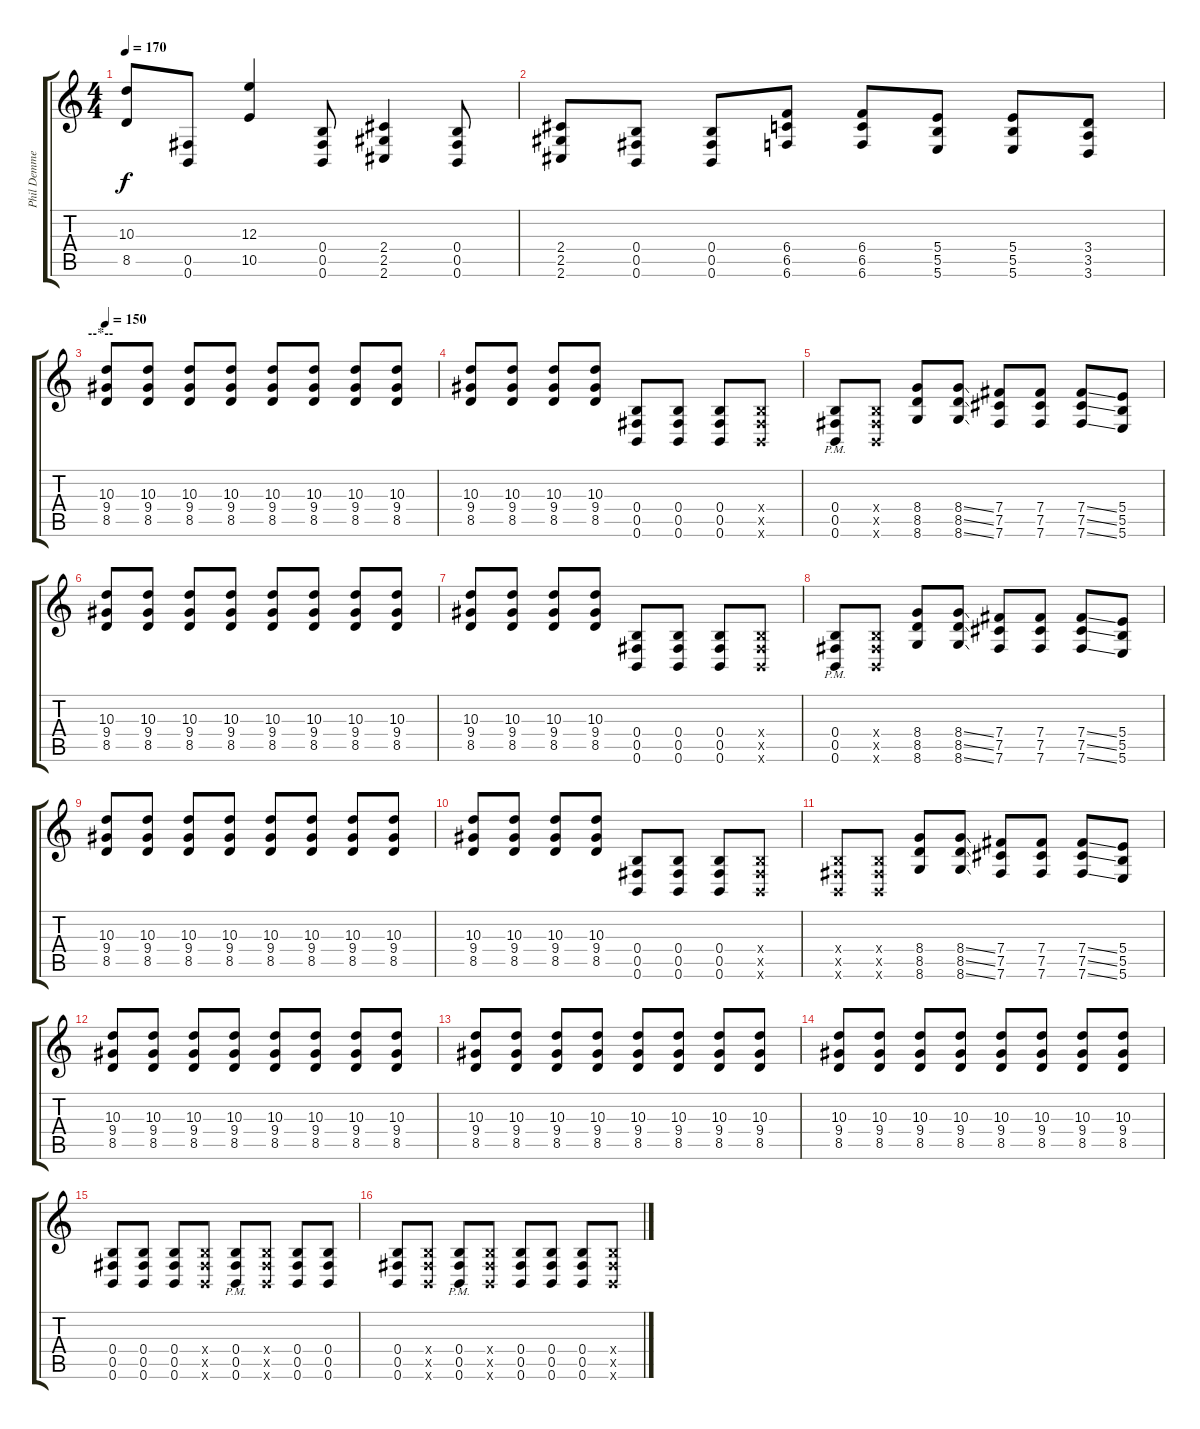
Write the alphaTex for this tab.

\track ("Phil Demmel" "Phil Demme") {instrument distortionguitar}
\staff {score tabs}
\tuning (Db4 Ab3 E3 B2 Gb2 B1) {hide}
\ts (4 4)
\tempo 170
\clef g2
\ks c
(10.3{t} 8.5{t}).8{dy f} (0.5 0.6).8 (12.3 10.5).4 (0.4 0.5 0.6).8 (2.4 2.5 2.6).4 (0.4 0.5 0.6).8 |
(2.4 2.5 2.6).8 (0.4 0.5 0.6).8 (0.4 0.5 0.6).8 (6.4 6.5 6.6).8 (6.4 6.5 6.6).8 (5.4 5.5 5.6).8 (5.4 5.5 5.6).8 (3.4 3.5 3.6).8 |
\section ("" "--*--")
\tempo 150
(10.3 9.4 8.5).8 (10.3 9.4 8.5).8 (10.3 9.4 8.5).8 (10.3 9.4 8.5).8 (10.3 9.4 8.5).8 (10.3 9.4 8.5).8 (10.3 9.4 8.5).8 (10.3 9.4 8.5).8 |
(10.3 9.4 8.5).8 (10.3 9.4 8.5).8 (10.3 9.4 8.5).8 (10.3 9.4 8.5).8 (0.4 0.5 0.6).8 (0.4 0.5 0.6).8 (0.4 0.5 0.6).8 (0.4{x} 0.5{x} 0.6{x}).8 |
(0.4{pm} 0.5{pm} 0.6{pm}).8 (0.4{x} 0.5{x} 0.6{x}).8 (8.4 8.5 8.6).8 (8.4{ss} 8.5{ss} 8.6{ss}).8 (7.4 7.5 7.6).8 (7.4 7.5 7.6).8 (7.4{ss} 7.5{ss} 7.6{ss}).8 (5.4 5.5 5.6).8 |
(10.3 9.4 8.5).8 (10.3 9.4 8.5).8 (10.3 9.4 8.5).8 (10.3 9.4 8.5).8 (10.3 9.4 8.5).8 (10.3 9.4 8.5).8 (10.3 9.4 8.5).8 (10.3 9.4 8.5).8 |
(10.3 9.4 8.5).8 (10.3 9.4 8.5).8 (10.3 9.4 8.5).8 (10.3 9.4 8.5).8 (0.4 0.5 0.6).8 (0.4 0.5 0.6).8 (0.4 0.5 0.6).8 (0.4{x} 0.5{x} 0.6{x}).8 |
(0.4{pm} 0.5{pm} 0.6{pm}).8 (0.4{x} 0.5{x} 0.6{x}).8 (8.4 8.5 8.6).8 (8.4{ss} 8.5{ss} 8.6{ss}).8 (7.4 7.5 7.6).8 (7.4 7.5 7.6).8 (7.4{ss} 7.5{ss} 7.6{ss}).8 (5.4 5.5 5.6).8 |
(10.3 9.4 8.5).8 (10.3 9.4 8.5).8 (10.3 9.4 8.5).8 (10.3 9.4 8.5).8 (10.3 9.4 8.5).8 (10.3 9.4 8.5).8 (10.3 9.4 8.5).8 (10.3 9.4 8.5).8 |
(10.3 9.4 8.5).8 (10.3 9.4 8.5).8 (10.3 9.4 8.5).8 (10.3 9.4 8.5).8 (0.4 0.5 0.6).8 (0.4 0.5 0.6).8 (0.4 0.5 0.6).8 (0.4{x} 0.5{x} 0.6{x}).8 |
(0.4{x} 0.5{x} 0.6{x}).8 (0.4{x} 0.5{x} 0.6{x}).8 (8.4 8.5 8.6).8 (8.4{ss} 8.5{ss} 8.6{ss}).8 (7.4 7.5 7.6).8 (7.4 7.5 7.6).8 (7.4{ss} 7.5{ss} 7.6{ss}).8 (5.4 5.5 5.6).8 |
(10.3 9.4 8.5).8 (10.3 9.4 8.5).8 (10.3 9.4 8.5).8 (10.3 9.4 8.5).8 (10.3 9.4 8.5).8 (10.3 9.4 8.5).8 (10.3 9.4 8.5).8 (10.3 9.4 8.5).8 |
(10.3 9.4 8.5).8 (10.3 9.4 8.5).8 (10.3 9.4 8.5).8 (10.3 9.4 8.5).8 (10.3 9.4 8.5).8 (10.3 9.4 8.5).8 (10.3 9.4 8.5).8 (10.3 9.4 8.5).8 |
(10.3 9.4 8.5).8 (10.3 9.4 8.5).8 (10.3 9.4 8.5).8 (10.3 9.4 8.5).8 (10.3 9.4 8.5).8 (10.3 9.4 8.5).8 (10.3 9.4 8.5).8 (10.3 9.4 8.5).8 |
(0.4 0.5 0.6).8 (0.4 0.5 0.6).8 (0.4 0.5 0.6).8 (0.4{x} 0.5{x} 0.6{x}).8 (0.4{pm} 0.5{pm} 0.6{pm}).8 (0.4{x} 0.5{x} 0.6{x}).8 (0.4 0.5 0.6).8 (0.4 0.5 0.6).8 |
(0.4 0.5 0.6).8 (0.4{x} 0.5{x} 0.6{x}).8 (0.4{pm} 0.5{pm} 0.6{pm}).8 (0.4{x} 0.5{x} 0.6{x}).8 (0.4 0.5 0.6).8 (0.4 0.5 0.6).8 (0.4 0.5 0.6).8 (0.4{x} 0.5{x} 0.6{x}).8
